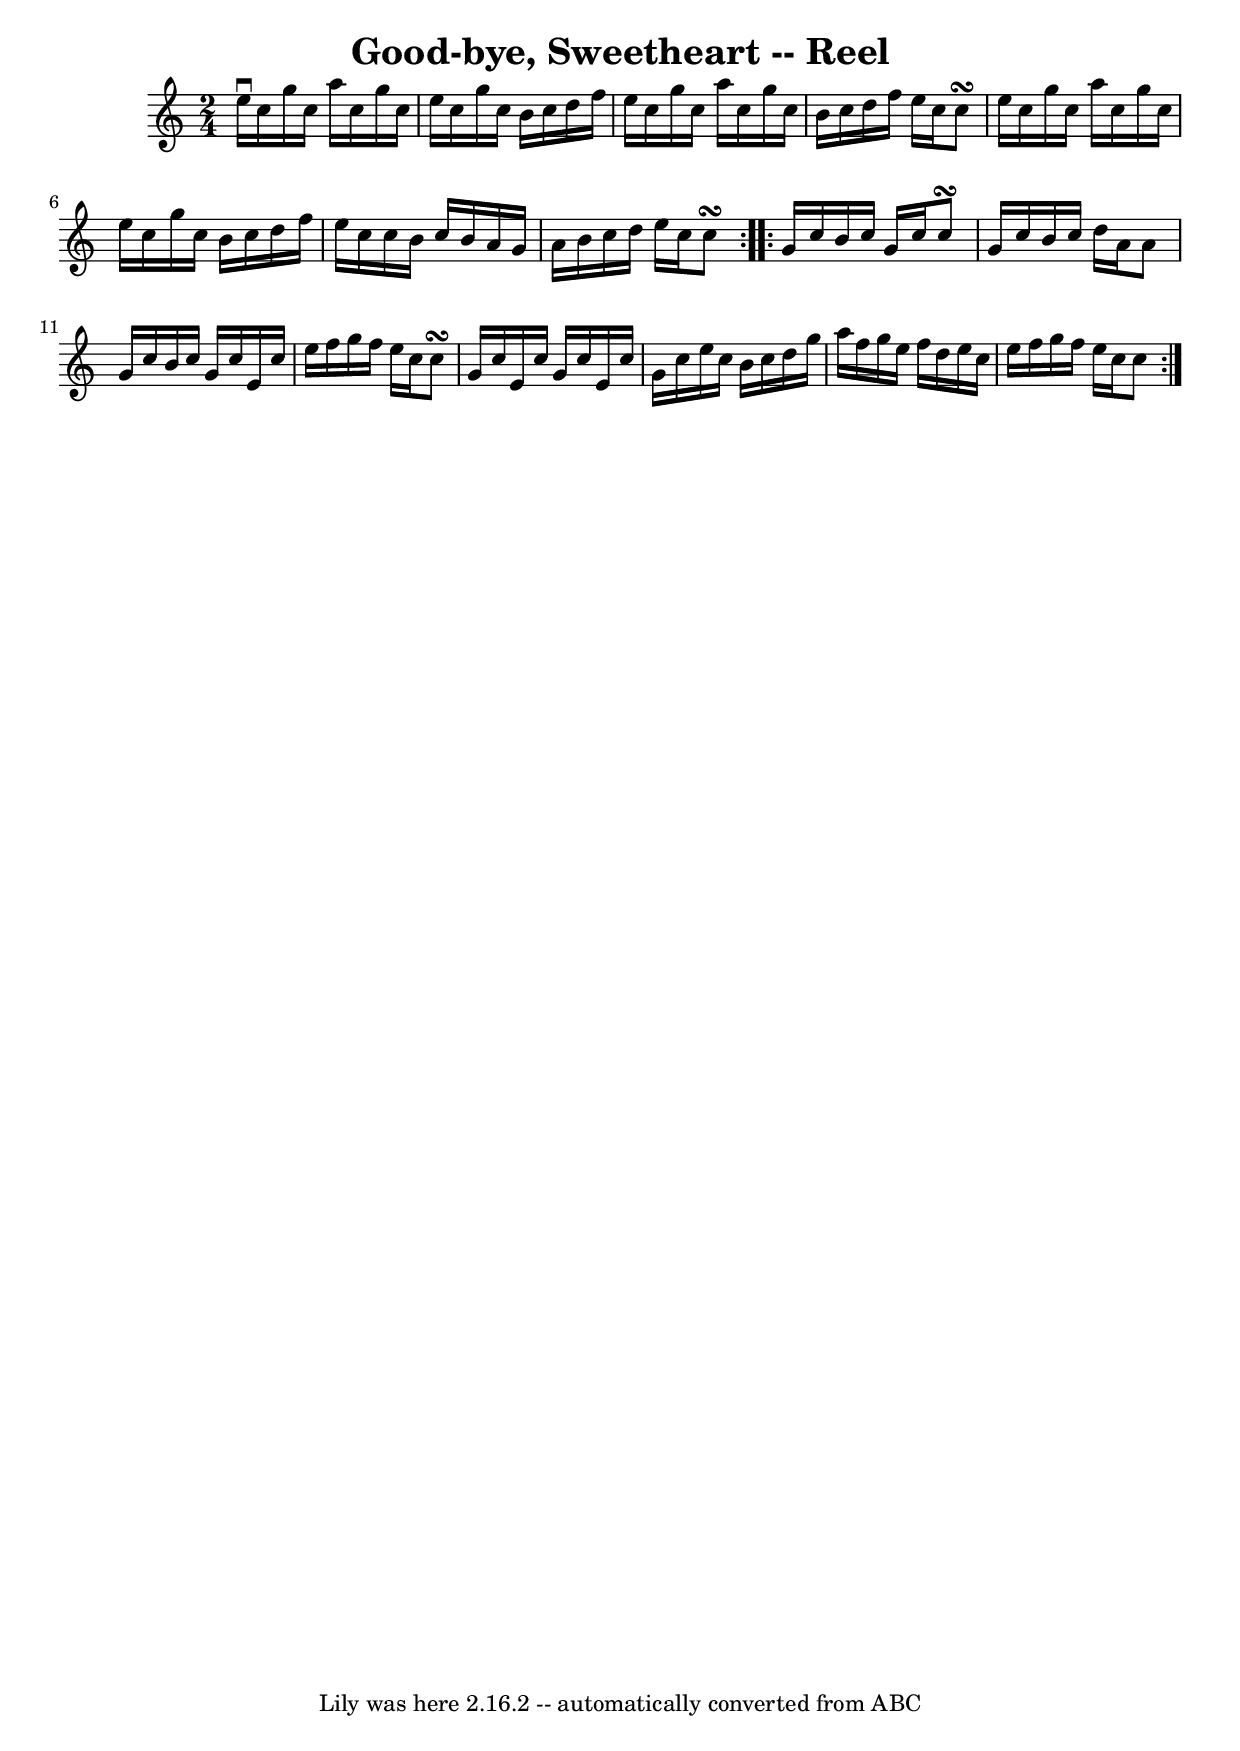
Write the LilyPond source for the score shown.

\version "2.16.2"
\include "Mammoth.ily"
\header {
  %% book = "Ryan's Mammoth Collection"
  crossRefNumber = "1"
  footnotes = ""
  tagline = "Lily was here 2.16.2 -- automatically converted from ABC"
  title = "Good-bye, Sweetheart -- Reel"

}
voicedefault =  {



  \repeat volta 2 {

    \time 2/4 
    \key c \major
    e''16^\downbow c''16 g''16 c''16 a''16 c''16 g''16 c''16   |
    e''16 c''16 g''16 c''16 b'16 c''16 d''16 f''16   |
    e''16 c''16 g''16 c''16 a''16 c''16 g''16 c''16   |
    b'16 c''16 d''16 f''16 e''16 c''16 c''8\turn   |
    e''16 c''16 g''16 c''16 a''16 c''16 g''16 c''16   |
    e''16 c''16 g''16 c''16 b'16 c''16 d''16 f''16   |
    e''16 c''16 c''16 b'16 c''16 b'16 a'16 g'16   |
    a'16 b'16 c''16 d''16 e''16    
    c''16 c''8\turn  
  } 
  \repeat volta 2 {
    g'16 c''16 b'16 c''16 g'16 c''16 c''8\turn   |
    g'16 c''16 b'16 c''16 d''16 a'16 a'8   |
    g'16 c''16 b'16 c''16 g'16 c''16 e'16 c''16   |
    e''16 f''16 g''16 f''16 e''16 c''16 c''8\turn   |
    g'16 c''16 e'16 c''16 g'16 c''16 e'16 c''16   |
    g'16 c''16 e''16 c''16 b'16 c''16 d''16 g''16   |
    a''16 f''16 g''16 e''16 f''16 d''16 e''16 c''16   |
    e''16 f''16 g''16 f''16 e''16 c''16 c''8 
    
  }   

}

\score{
  <<

    \context Staff="default"
    {
      \voicedefault 
      
    }

  >>
  \layout {
    
  }
  \midi {
  }

}
